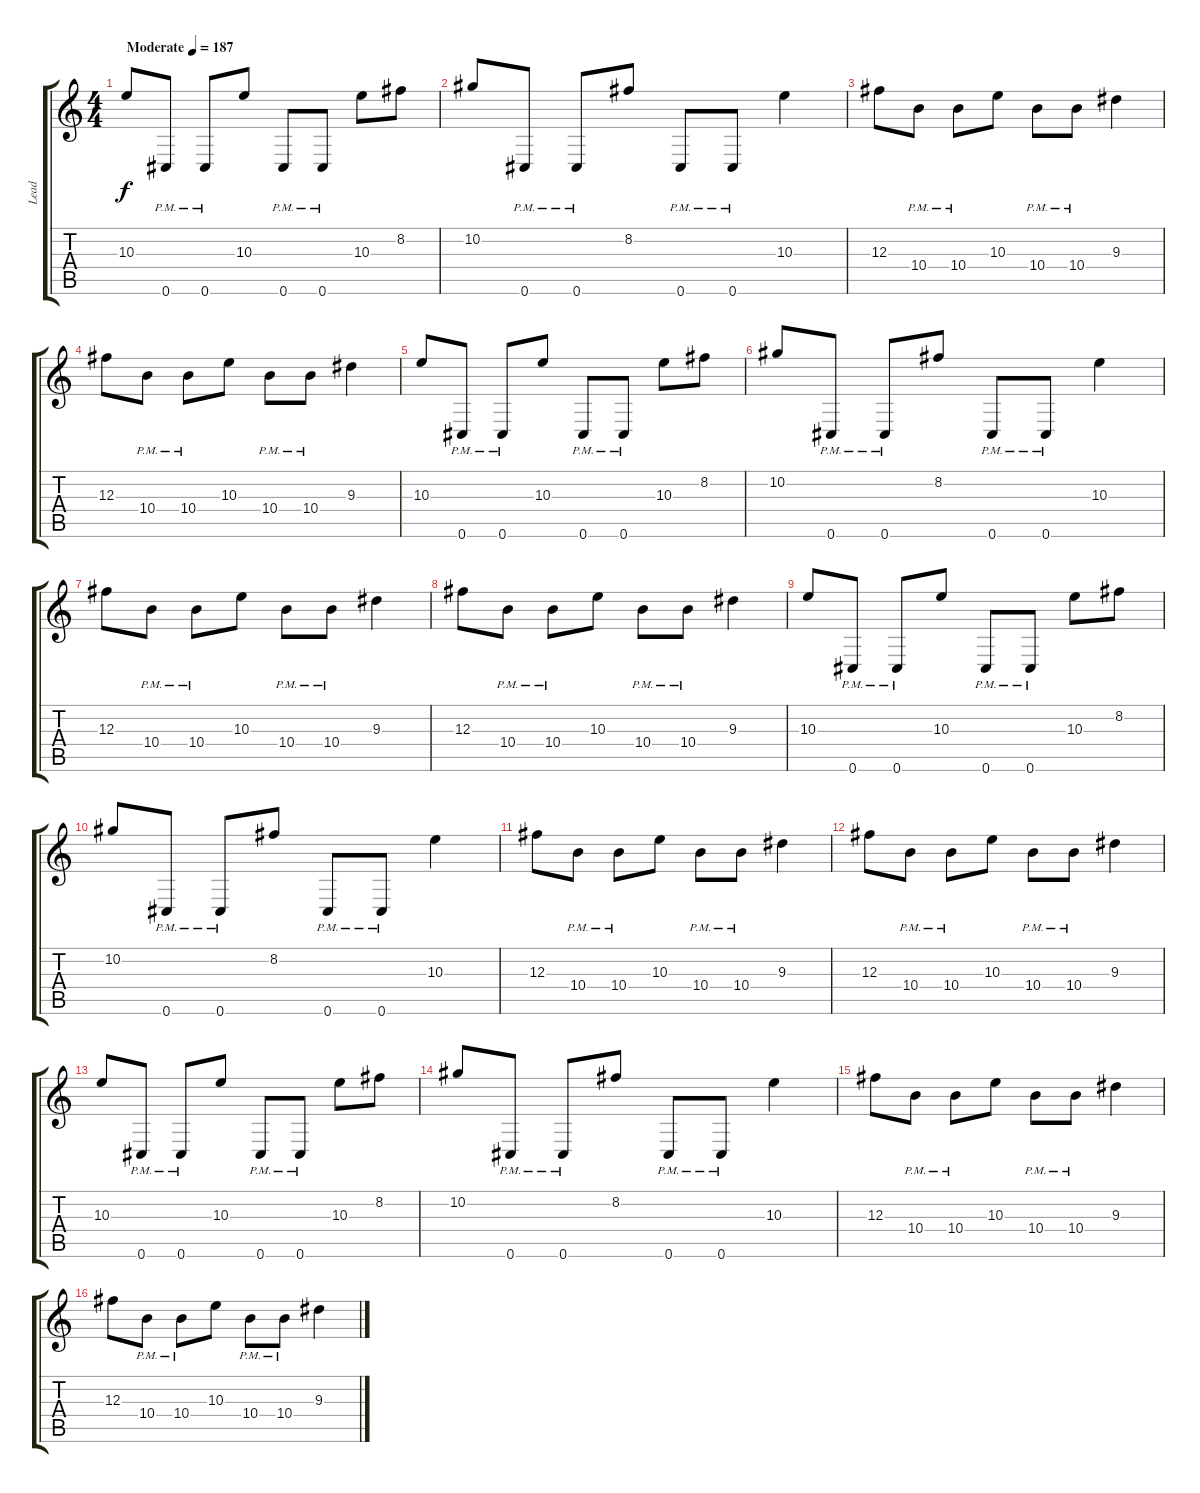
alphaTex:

\track ("Lead" "Lead") {instrument distortionguitar}
\staff {score tabs}
\tuning (Eb4 Bb3 Gb3 Db3 Ab2 Db2) {hide}
\ts (4 4)
\tempo (187 "Moderate")
\clef g2
\ks c
10.3.8{dy f instrument distortionguitar} 0.6{pm}.8 0.6{pm}.8 10.3.8 0.6{pm}.8 0.6{pm}.8 10.3.8 8.2.8 |
10.2.8 0.6{pm}.8 0.6{pm}.8 8.2.8 0.6{pm}.8 0.6{pm}.8 10.3.4 |
12.3.8 10.4{pm}.8 10.4{pm}.8 10.3.8 10.4{pm}.8 10.4{pm}.8 9.3.4 |
12.3.8 10.4{pm}.8 10.4{pm}.8 10.3.8 10.4{pm}.8 10.4{pm}.8 9.3.4 |
10.3.8 0.6{pm}.8 0.6{pm}.8 10.3.8 0.6{pm}.8 0.6{pm}.8 10.3.8 8.2.8 |
10.2.8 0.6{pm}.8 0.6{pm}.8 8.2.8 0.6{pm}.8 0.6{pm}.8 10.3.4 |
12.3.8 10.4{pm}.8 10.4{pm}.8 10.3.8 10.4{pm}.8 10.4{pm}.8 9.3.4 |
12.3.8 10.4{pm}.8 10.4{pm}.8 10.3.8 10.4{pm}.8 10.4{pm}.8 9.3.4 |
10.3.8 0.6{pm}.8 0.6{pm}.8 10.3.8 0.6{pm}.8 0.6{pm}.8 10.3.8 8.2.8 |
10.2.8 0.6{pm}.8 0.6{pm}.8 8.2.8 0.6{pm}.8 0.6{pm}.8 10.3.4 |
12.3.8 10.4{pm}.8 10.4{pm}.8 10.3.8 10.4{pm}.8 10.4{pm}.8 9.3.4 |
12.3.8 10.4{pm}.8 10.4{pm}.8 10.3.8 10.4{pm}.8 10.4{pm}.8 9.3.4 |
10.3.8 0.6{pm}.8 0.6{pm}.8 10.3.8 0.6{pm}.8 0.6{pm}.8 10.3.8 8.2.8 |
10.2.8 0.6{pm}.8 0.6{pm}.8 8.2.8 0.6{pm}.8 0.6{pm}.8 10.3.4 |
12.3.8 10.4{pm}.8 10.4{pm}.8 10.3.8 10.4{pm}.8 10.4{pm}.8 9.3.4 |
12.3.8 10.4{pm}.8 10.4{pm}.8 10.3.8 10.4{pm}.8 10.4{pm}.8 9.3.4
